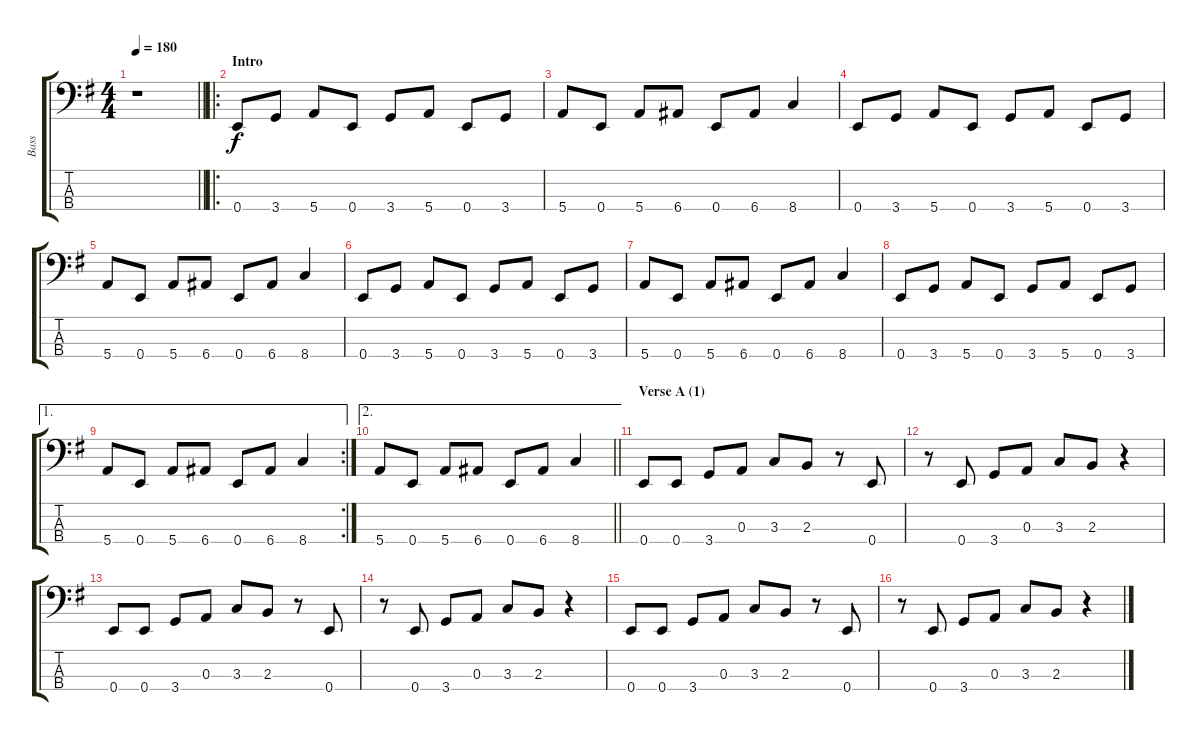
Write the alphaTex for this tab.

\track ("Bass" "Bass") {instrument electricbasspick}
\staff {score tabs}
\tuning (G2 D2 A1 E1) {hide}
\ts (4 4)
\tempo 180
\clef f4
\barLineRight lightlight
\ks g
r.1{dy f instrument electricbasspick} |
\ro
\section ("" "Intro")
0.4.8 3.4.8 5.4.8 0.4.8 3.4.8 5.4.8 0.4.8 3.4.8 |
5.4.8 0.4.8 5.4.8 6.4.8 0.4.8 6.4.8 8.4.4 |
0.4.8 3.4.8 5.4.8 0.4.8 3.4.8 5.4.8 0.4.8 3.4.8 |
5.4.8 0.4.8 5.4.8 6.4.8 0.4.8 6.4.8 8.4.4 |
0.4.8 3.4.8 5.4.8 0.4.8 3.4.8 5.4.8 0.4.8 3.4.8 |
5.4.8 0.4.8 5.4.8 6.4.8 0.4.8 6.4.8 8.4.4 |
0.4.8 3.4.8 5.4.8 0.4.8 3.4.8 5.4.8 0.4.8 3.4.8 |
\ae 1
\rc 2
5.4.8 0.4.8 5.4.8 6.4.8 0.4.8 6.4.8 8.4.4 |
\ae 2
\barLineRight lightlight
5.4.8 0.4.8 5.4.8 6.4.8 0.4.8 6.4.8 8.4.4 |
\section ("" "Verse A (1)")
0.4.8 0.4.8 3.4.8 0.3.8 3.3.8 2.3.8 r.8 0.4.8 |
r.8 0.4.8 3.4.8 0.3.8 3.3.8 2.3.8 r.4 |
0.4.8 0.4.8 3.4.8 0.3.8 3.3.8 2.3.8 r.8 0.4.8 |
r.8 0.4.8 3.4.8 0.3.8 3.3.8 2.3.8 r.4 |
0.4.8 0.4.8 3.4.8 0.3.8 3.3.8 2.3.8 r.8 0.4.8 |
r.8 0.4.8 3.4.8 0.3.8 3.3.8 2.3.8 r.4
